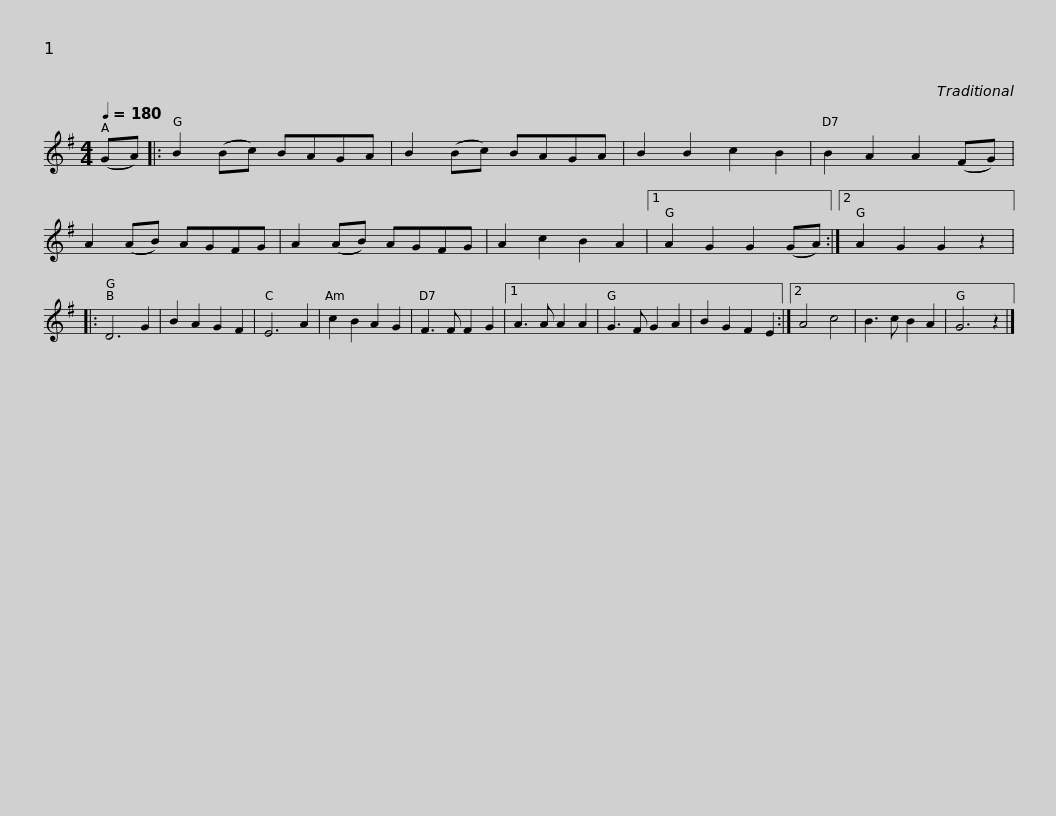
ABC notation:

X:1
L:1/8
Q:1/4=180
M:4/4
I:linebreak $
K:G
V:1 treble
V:1
 ((GA)) |: B2 ((Bc)) BAGA | B2 ((Bc)) BAGA | B2 B2 c2 B2 | B2 A2 A2 ((FG)) |$ %5
 A2 ((AB)) AGFG | A2 ((AB)) AGFG | A2 c2 B2 A2 |1 A2 G2 G2 ((GA)) :|2 A2 G2 G2 z2 |:$ %10
 D6 G2 | B2 A2 G2 F2 | E6 A2 | c2 B2 A2 G2 | F3 F F2 G2 |1$ %15
 A3 A A2 A2 | G3 F G2 A2 | B2 G2 F2 E2 :|2 A4 c4 | B3 c B2 A2 | %20
 G6 z2 |] %21
